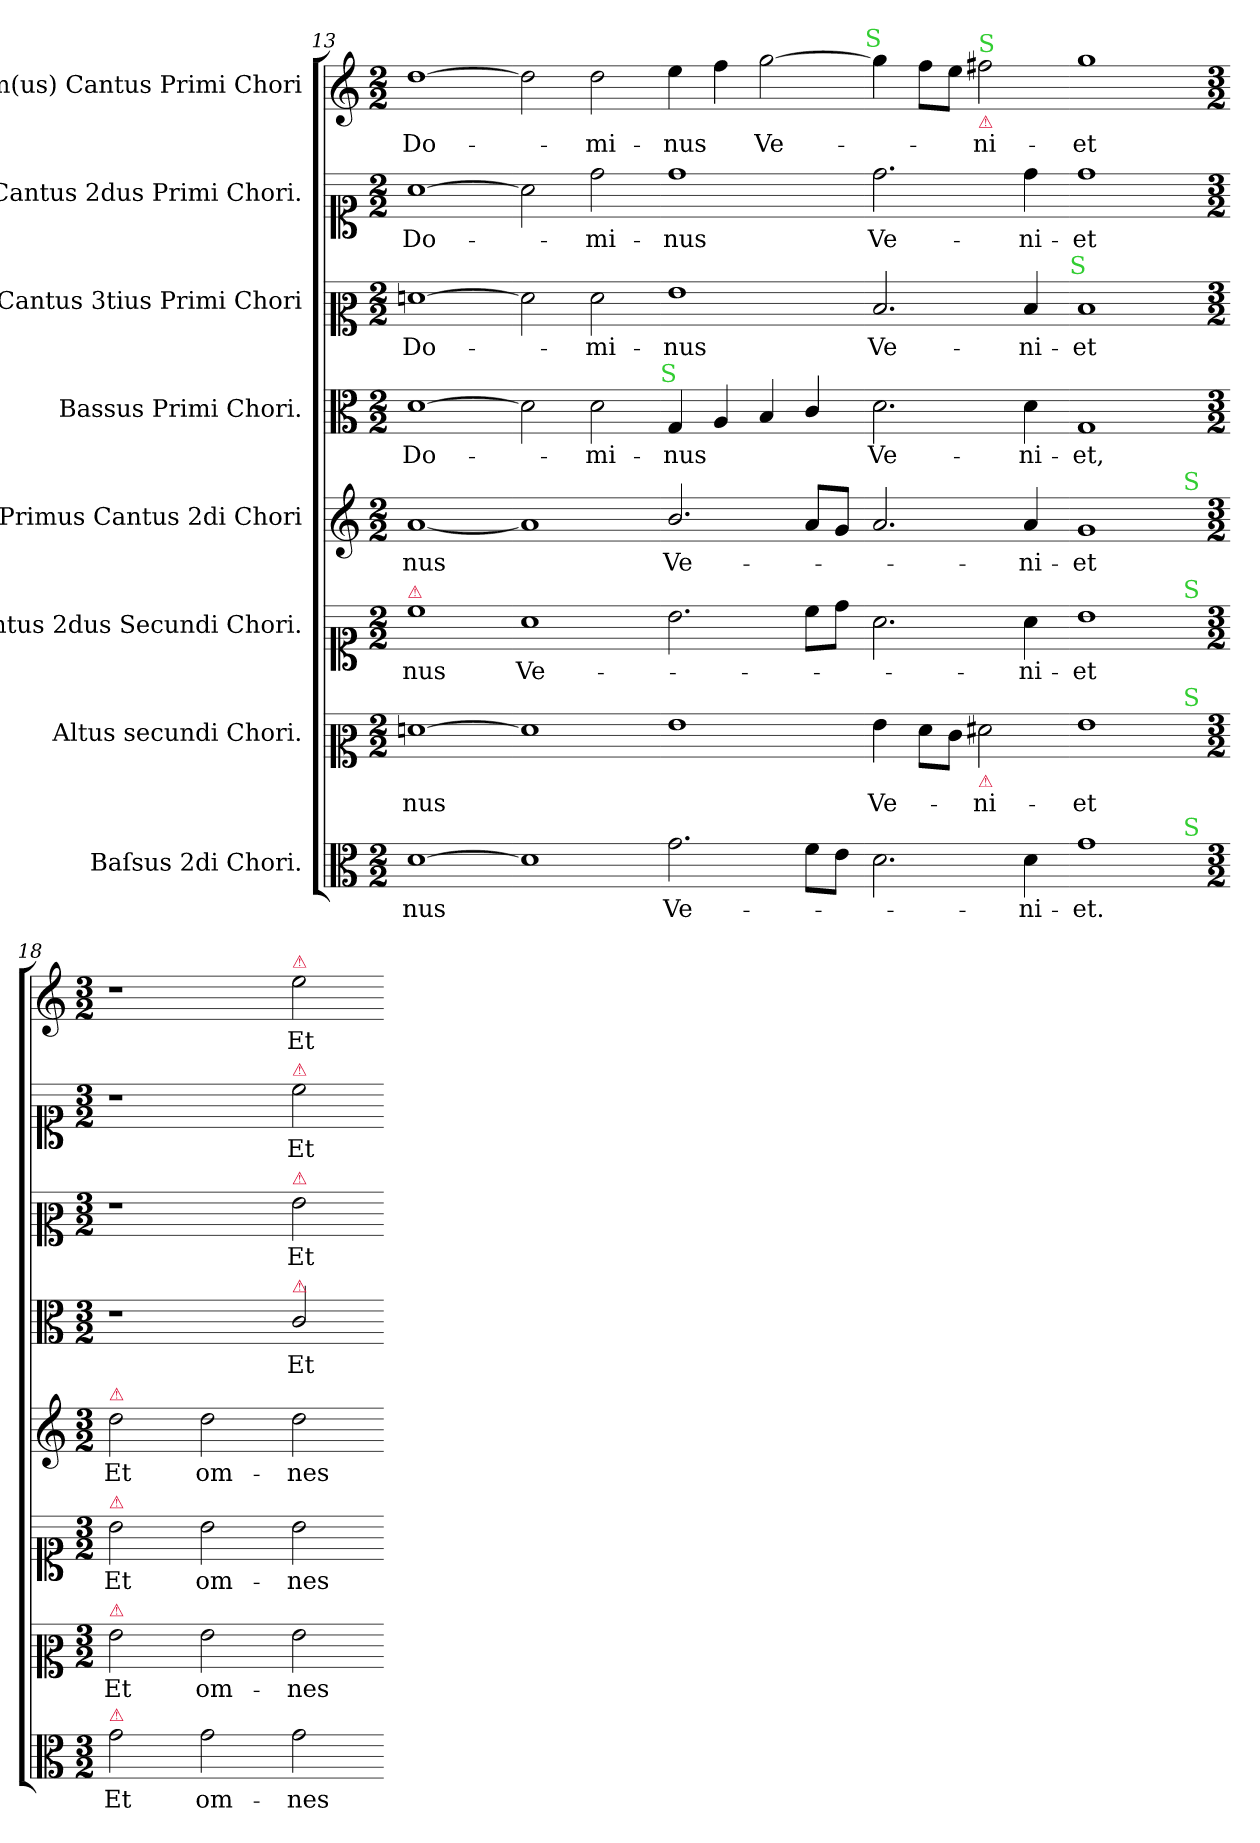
**kern	**text	**kern	**text	**kern	**text	**kern	**text	**kern	**text	**kern	**text	**kern	**text	**kern	**text
*part8	*part8	*part7	*part7	*part6	*part6	*part5	*part5	*part4	*part4	*part3	*part3	*part2	*part2	*part1	*part1
*staff8	*staff8	*staff7	*staff7	*staff6	*staff6	*staff5	*staff5	*staff4	*staff4	*staff3	*staff3	*staff2	*staff2	*staff1	*staff1
*I"Baſsus 2di Chori.	*	*I"Altus secundi Chori.	*	*I"Cantus 2dus Secundi Chori.	*	*I"Primus Cantus 2di Chori	*	*I"Bassus Primi Chori.	*	*I"Cantus 3tius Primi Chori	*	*I"Cantus 2dus Primi Chori.	*	*I"Im(us) Cantus Primi Chori	*
*clefC3	*	*clefC2	*	*clefC1	*	*clefG2	*	*clefC3	*	*clefC2	*	*clefC1	*	*clefG2	*
*k[]	*	*k[]	*	*k[]	*	*k[]	*	*k[]	*	*k[]	*	*k[]	*	*k[]	*
*M2/2	*	*M2/2	*	*M2/2	*	*M2/2	*	*M2/2	*	*M2/2	*	*M2/2	*	*M2/2	*
=13	=13	=13	=13	=13	=13	=13	=13	=13	=13	=13	=13	=13	=13	=13	=13
!	!	!	!	!LO:TX:a:color=crimson:t=⚠	!	!	!	!	!	!	!	!	!	!	!
[1d	-nus	[1fn	-nus	1cc	-nus	[1a	-nus	[1d	Do-	[1fn	Do-	[1a	Do-	[1dd	Do-
=14-	=14-	=14-	=14-	=14-	=14-	=14-	=14-	=14-	=14-	=14-	=14-	=14-	=14-	=14-	=14-
1d]	.	1f]	.	1a	Ve-	1a]	.	2d]	.	2f]	.	2a]	.	2dd]	.
.	.	.	.	.	.	.	.	2d\	-mi-	2f\	-mi-	2dd\	-mi-	2dd\	-mi-
!	!	!	!	!	!	!	!	!LO:TX:a:color=limegreen:t=S	!	!	!	!	!	!	!
=15-	=15-	=15-	=15-	=15-	=15-	=15-	=15-	=15-	=15-	=15-	=15-	=15-	=15-	=15-	=15-
2.g\	Ve-	1g	.	2.b\	.	2.b/	Ve-	4G/	-nus	1g	-nus	1dd	-nus	4ee\	-nus
.	.	.	.	.	.	.	.	4A/	.	.	.	.	.	4ff\	.
.	.	.	.	.	.	.	.	4B/	.	.	.	.	.	[2gg\	Ve-
8f\L	.	.	.	8cc\L	.	8a/L	.	4c/	.	.	.	.	.	.	.
8e\J	.	.	.	8dd\J	.	8g/J	.	.	.	.	.	.	.	.	.
!	!	!	!	!	!	!	!	!	!	!	!	!	!	!LO:TX:a:color=limegreen:t=S	!
=16-	=16-	=16-	=16-	=16-	=16-	=16-	=16-	=16-	=16-	=16-	=16-	=16-	=16-	=16-	=16-
2.d\	.	4g\	Ve-	2.a\	.	2.a/	.	2.d\	Ve-	2.d/	Ve-	2.dd\	Ve-	4gg\]	.
.	.	8f\L	.	.	.	.	.	.	.	.	.	.	.	8ff\L	.
.	.	8e\J	.	.	.	.	.	.	.	.	.	.	.	8ee\J	.
!	!	!	!	!	!	!	!	!	!	!	!	!	!	!LO:TX:a:color=limegreen:t=S	!
!	!	!	!	!	!	!	!	!	!	!	!	!	!	!LO:TX:b:color=crimson:t=⚠	!
!	!	!LO:TX:b:color=crimson:t=⚠	!	!	!	!	!	!	!	!	!	!	!	!	!
.	.	2f#X\	-ni-	.	.	.	.	.	.	.	.	.	.	2ff#X\	-ni-
4d\	-ni-	.	.	4a\	-ni-	4a/	-ni-	4d\	-ni-	4d/	-ni-	4dd\	-ni-	.	.
!	!	!	!	!	!	!	!	!	!	!LO:TX:a:color=limegreen:t=S	!	!	!	!	!
=17-	=17-	=17-	=17-	=17-	=17-	=17-	=17-	=17-	=17-	=17-	=17-	=17-	=17-	=17-	=17-
1g	-et.	1g	-et	1b	-et	1g	-et	1G	-et,	1d	-et	1dd	-et	1gg	-et
!	!	!	!	!	!	!LO:TX:a:color=limegreen:t=S	!	!	!	!	!	!	!	!	!
!	!	!	!	!LO:TX:a:color=limegreen:t=S	!	!	!	!	!	!	!	!	!	!	!
!	!	!LO:TX:a:color=limegreen:t=S	!	!	!	!	!	!	!	!	!	!	!	!	!
!LO:TX:a:color=limegreen:t=S	!	!	!	!	!	!	!	!	!	!	!	!	!	!	!
=18-	=18-	=18-	=18-	=18-	=18-	=18-	=18-	=18-	=18-	=18-	=18-	=18-	=18-	=18-	=18-
*M3/2	*	*M3/2	*	*M3/2	*	*M3/2	*	*M3/2	*	*M3/2	*	*M3/2	*	*M3/2	*
!	!	!	!	!	!	!LO:TX:a:color=crimson:t=⚠	!	!	!	!	!	!	!	!	!
!	!	!	!	!LO:TX:a:color=crimson:t=⚠	!	!	!	!	!	!	!	!	!	!	!
!	!	!LO:TX:a:color=crimson:t=⚠	!	!	!	!	!	!	!	!	!	!	!	!	!
!LO:TX:a:color=crimson:t=⚠	!	!	!	!	!	!	!	!	!	!	!	!	!	!	!
2g\	Et	2g\	Et	2b\	Et	2dd\	Et	1r	.	1r	.	1r	.	1r	.
2g\	om-	2g\	om-	2b\	om-	2dd\	om-	.	.	.	.	.	.	.	.
!	!	!	!	!	!	!	!	!	!	!	!	!	!	!LO:TX:a:color=crimson:t=⚠	!
!	!	!	!	!	!	!	!	!	!	!	!	!LO:TX:a:color=crimson:t=⚠	!	!	!
!	!	!	!	!	!	!	!	!	!	!LO:TX:a:color=crimson:t=⚠	!	!	!	!	!
!	!	!	!	!	!	!	!	!LO:TX:a:color=crimson:t=⚠	!	!	!	!	!	!	!
2g\	-nes	2g\	-nes	2b\	-nes	2dd\	-nes	2c/	Et	2g\	Et	2cc\	Et	2ee\	Et
=-	=-	=-	=-	=-	=-	=-	=-	=-	=-	=-	=-	=-	=-	=-	=-
*-	*-	*-	*-	*-	*-	*-	*-	*-	*-	*-	*-	*-	*-	*-	*-
